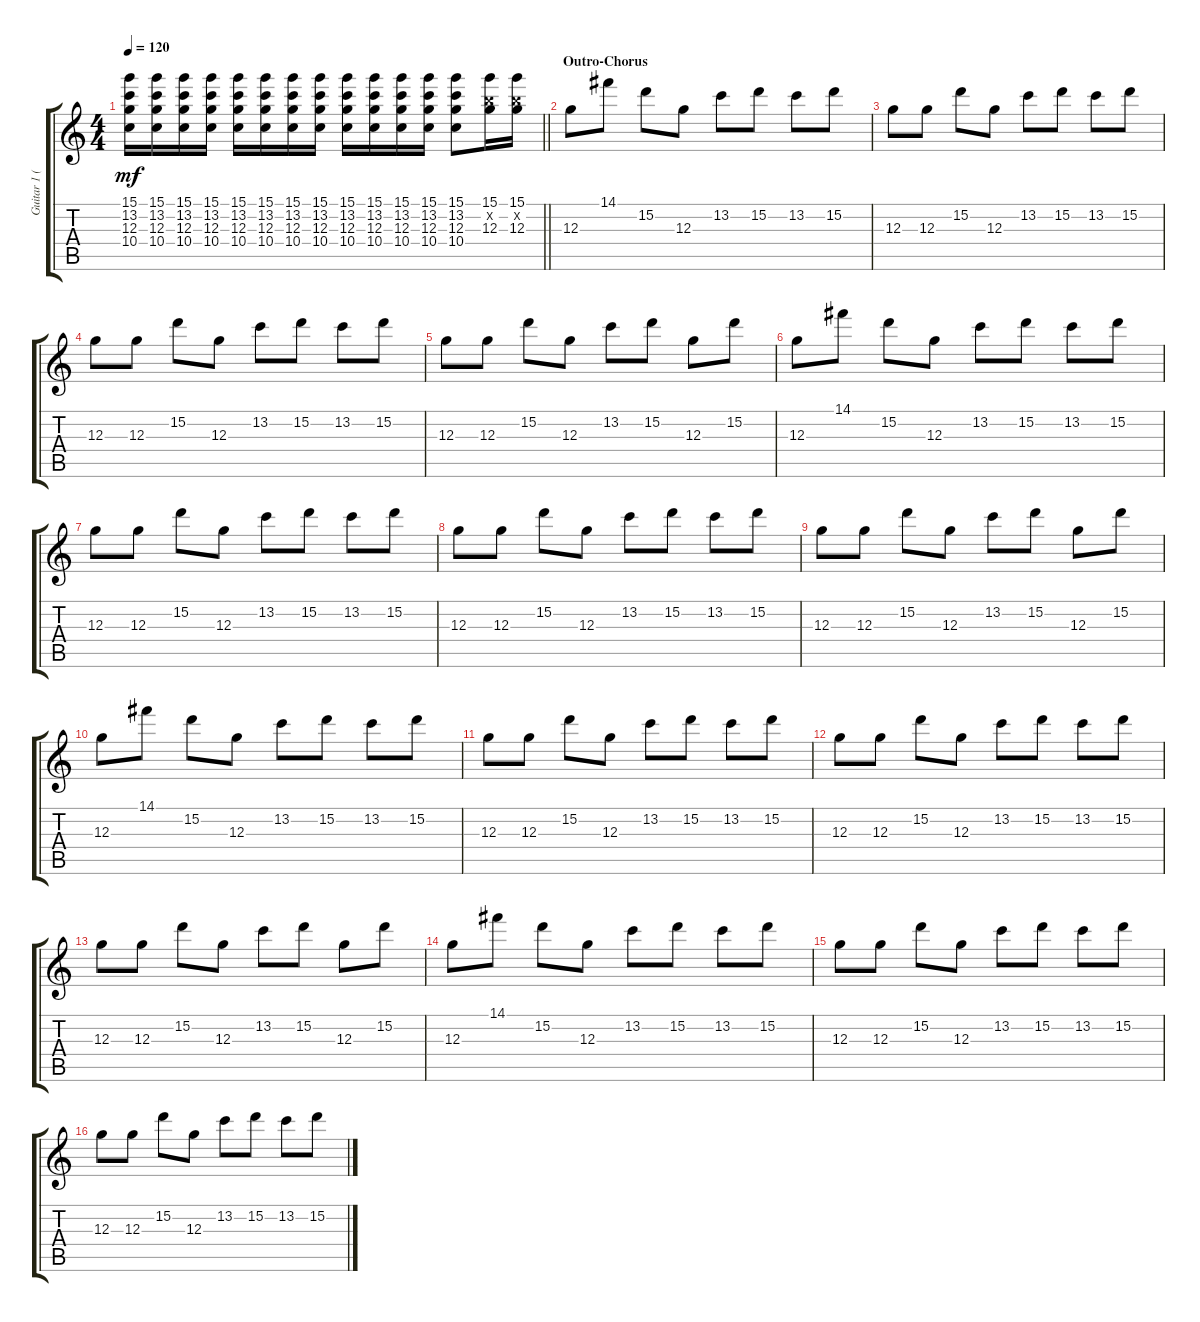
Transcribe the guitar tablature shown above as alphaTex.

\track ("Guitar 1 (Clean)" "Guitar 1 (") {instrument electricguitarclean}
\staff {score tabs}
\tuning (E4 B3 G3 D3 A2 E2) {hide}
\ts (4 4)
\tempo 120
\clef g2
\barLineRight lightlight
\ks c
(15.1 13.2 12.3 10.4).16{dy mf} (15.1 13.2 12.3 10.4).16 (15.1 13.2 12.3 10.4).16 (15.1 13.2 12.3 10.4).16 (15.1 13.2 12.3 10.4).16 (15.1 13.2 12.3 10.4).16 (15.1 13.2 12.3 10.4).16 (15.1 13.2 12.3 10.4).16 (15.1 13.2 12.3 10.4).16 (15.1 13.2 12.3 10.4).16 (15.1 13.2 12.3 10.4).16 (15.1 13.2 12.3 10.4).16 (15.1 13.2 12.3 10.4).8 (15.1 12.2{x} 12.3).16 (15.1 12.2{x} 12.3).16 |
\section ("" "Outro-Chorus")
12.3.8 14.1.8 15.2.8 12.3.8 13.2.8 15.2.8 13.2.8 15.2.8 |
12.3.8 12.3.8 15.2.8 12.3.8 13.2.8 15.2.8 13.2.8 15.2.8 |
12.3.8 12.3.8 15.2.8 12.3.8 13.2.8 15.2.8 13.2.8 15.2.8 |
12.3.8 12.3.8 15.2.8 12.3.8 13.2.8 15.2.8 12.3.8 15.2.8 |
12.3.8 14.1.8 15.2.8 12.3.8 13.2.8 15.2.8 13.2.8 15.2.8 |
12.3.8 12.3.8 15.2.8 12.3.8 13.2.8 15.2.8 13.2.8 15.2.8 |
12.3.8 12.3.8 15.2.8 12.3.8 13.2.8 15.2.8 13.2.8 15.2.8 |
12.3.8 12.3.8 15.2.8 12.3.8 13.2.8 15.2.8 12.3.8 15.2.8 |
12.3.8 14.1.8 15.2.8 12.3.8 13.2.8 15.2.8 13.2.8 15.2.8 |
12.3.8 12.3.8 15.2.8 12.3.8 13.2.8 15.2.8 13.2.8 15.2.8 |
12.3.8 12.3.8 15.2.8 12.3.8 13.2.8 15.2.8 13.2.8 15.2.8 |
12.3.8 12.3.8 15.2.8 12.3.8 13.2.8 15.2.8 12.3.8 15.2.8 |
12.3.8 14.1.8 15.2.8 12.3.8 13.2.8 15.2.8 13.2.8 15.2.8 |
12.3.8 12.3.8 15.2.8 12.3.8 13.2.8 15.2.8 13.2.8 15.2.8 |
12.3.8 12.3.8 15.2.8 12.3.8 13.2.8 15.2.8 13.2.8 15.2.8
